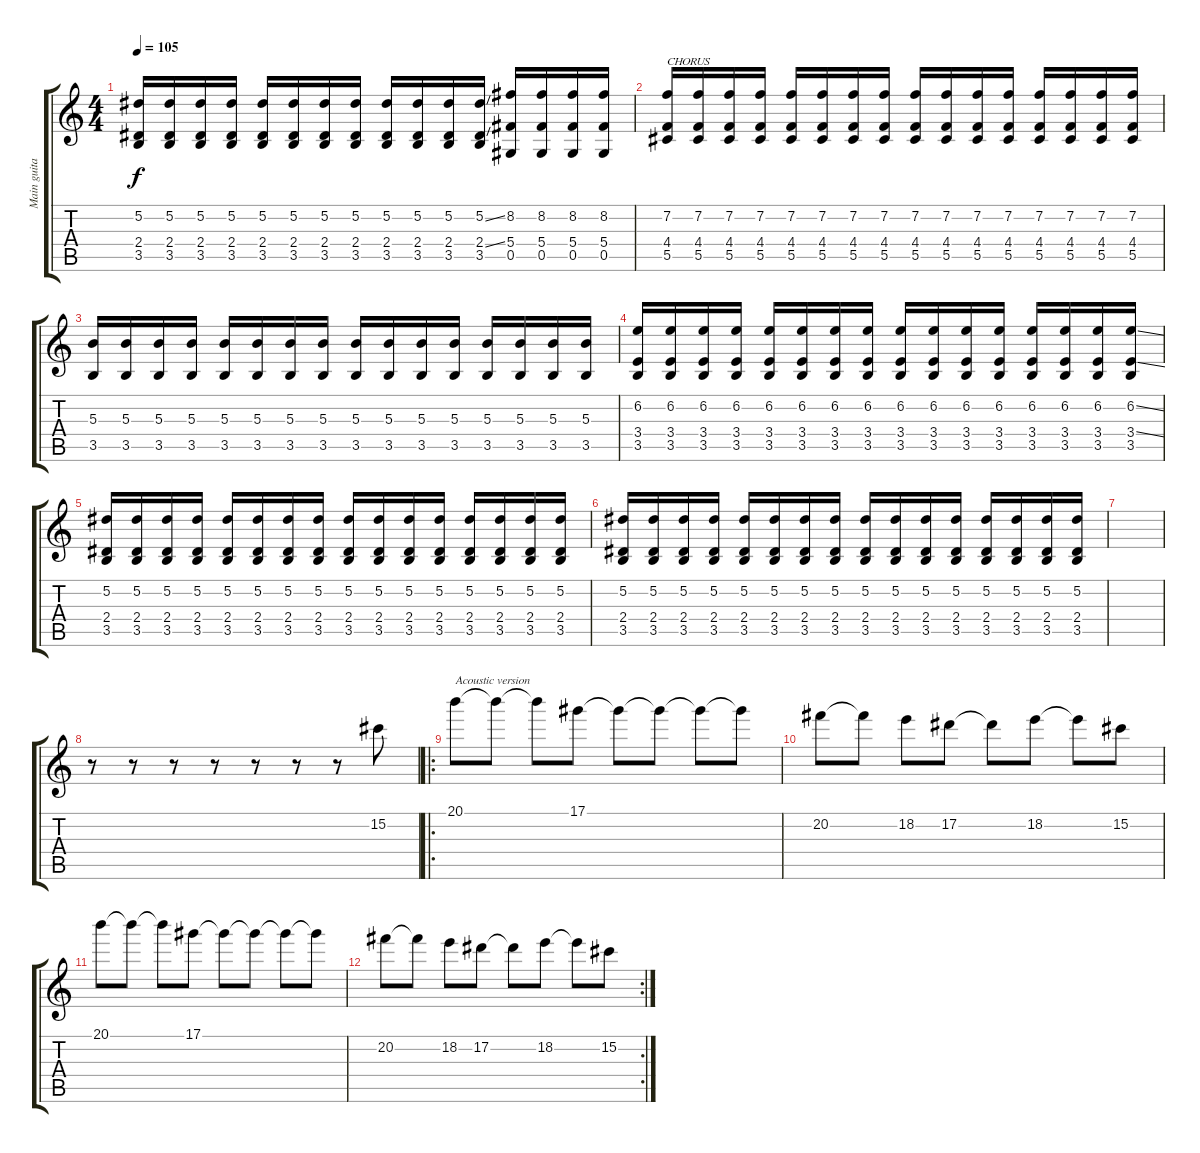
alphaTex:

\track ("Main guitar (Brad Delson)" "Main guita") {instrument distortionguitar}
\staff {score tabs}
\tuning (Eb4 Bb3 Gb3 Db3 Ab2 Db2) {hide}
\ts (4 4)
\tempo 105
\clef g2
\ks c
(5.2 2.4 3.5).16{dy f} (5.2 2.4 3.5).16 (5.2 2.4 3.5).16 (5.2 2.4 3.5).16 (5.2 2.4 3.5).16 (5.2 2.4 3.5).16 (5.2 2.4 3.5).16 (5.2 2.4 3.5).16 (5.2 2.4 3.5).16 (5.2 2.4 3.5).16 (5.2 2.4 3.5).16 (5.2{ss} 2.4{ss} 3.5).16 (8.2 5.4 0.5).16 (8.2 5.4 0.5).16 (8.2 5.4 0.5).16 (8.2 5.4 0.5).16 |
(7.2 4.4 5.5).16{txt "CHORUS"} (7.2 4.4 5.5).16 (7.2 4.4 5.5).16 (7.2 4.4 5.5).16 (7.2 4.4 5.5).16 (7.2 4.4 5.5).16 (7.2 4.4 5.5).16 (7.2 4.4 5.5).16 (7.2 4.4 5.5).16 (7.2 4.4 5.5).16 (7.2 4.4 5.5).16 (7.2 4.4 5.5).16 (7.2 4.4 5.5).16 (7.2 4.4 5.5).16 (7.2 4.4 5.5).16 (7.2 4.4 5.5).16 |
(5.3 3.5).16 (5.3 3.5).16 (5.3 3.5).16 (5.3 3.5).16 (5.3 3.5).16 (5.3 3.5).16 (5.3 3.5).16 (5.3 3.5).16 (5.3 3.5).16 (5.3 3.5).16 (5.3 3.5).16 (5.3 3.5).16 (5.3 3.5).16 (5.3 3.5).16 (5.3 3.5).16 (5.3 3.5).16 |
(6.2 3.4 3.5).16 (6.2 3.4 3.5).16 (6.2 3.4 3.5).16 (6.2 3.4 3.5).16 (6.2 3.4 3.5).16 (6.2 3.4 3.5).16 (6.2 3.4 3.5).16 (6.2 3.4 3.5).16 (6.2 3.4 3.5).16 (6.2 3.4 3.5).16 (6.2 3.4 3.5).16 (6.2 3.4 3.5).16 (6.2 3.4 3.5).16 (6.2 3.4 3.5).16 (6.2 3.4 3.5).16 (6.2{ss} 3.4{ss} 3.5).16 |
(5.2 2.4 3.5).16 (5.2 2.4 3.5).16 (5.2 2.4 3.5).16 (5.2 2.4 3.5).16 (5.2 2.4 3.5).16 (5.2 2.4 3.5).16 (5.2 2.4 3.5).16 (5.2 2.4 3.5).16 (5.2 2.4 3.5).16 (5.2 2.4 3.5).16 (5.2 2.4 3.5).16 (5.2 2.4 3.5).16 (5.2 2.4 3.5).16 (5.2 2.4 3.5).16 (5.2 2.4 3.5).16 (5.2 2.4 3.5).16 |
(5.2 2.4 3.5).16 (5.2 2.4 3.5).16 (5.2 2.4 3.5).16 (5.2 2.4 3.5).16 (5.2 2.4 3.5).16 (5.2 2.4 3.5).16 (5.2 2.4 3.5).16 (5.2 2.4 3.5).16 (5.2 2.4 3.5).16 (5.2 2.4 3.5).16 (5.2 2.4 3.5).16 (5.2 2.4 3.5).16 (5.2 2.4 3.5).16 (5.2 2.4 3.5).16 (5.2 2.4 3.5).16 (5.2 2.4 3.5).16 |
|
r.8{volume 16 instrument acousticguitarsteel} r.8 r.8 r.8 r.8 r.8 r.8 15.2.8{instrument acousticguitarsteel} |
\ro
20.1.8{txt "Acoustic version"} 20.1{t}.8 20.1{t}.8 17.1.8 17.1{t}.8 17.1{t}.8 17.1{t}.8 17.1{t}.8 |
20.2.8 20.2{t}.8 18.2.8 17.2.8 17.2{t}.8 18.2.8 18.2{t}.8 15.2.8 |
20.1.8 20.1{t}.8 20.1{t}.8 17.1.8 17.1{t}.8 17.1{t}.8 17.1{t}.8 17.1{t}.8 |
\rc 2
20.2.8 20.2{t}.8 18.2.8 17.2.8 17.2{t}.8 18.2.8 18.2{t}.8 15.2.8
